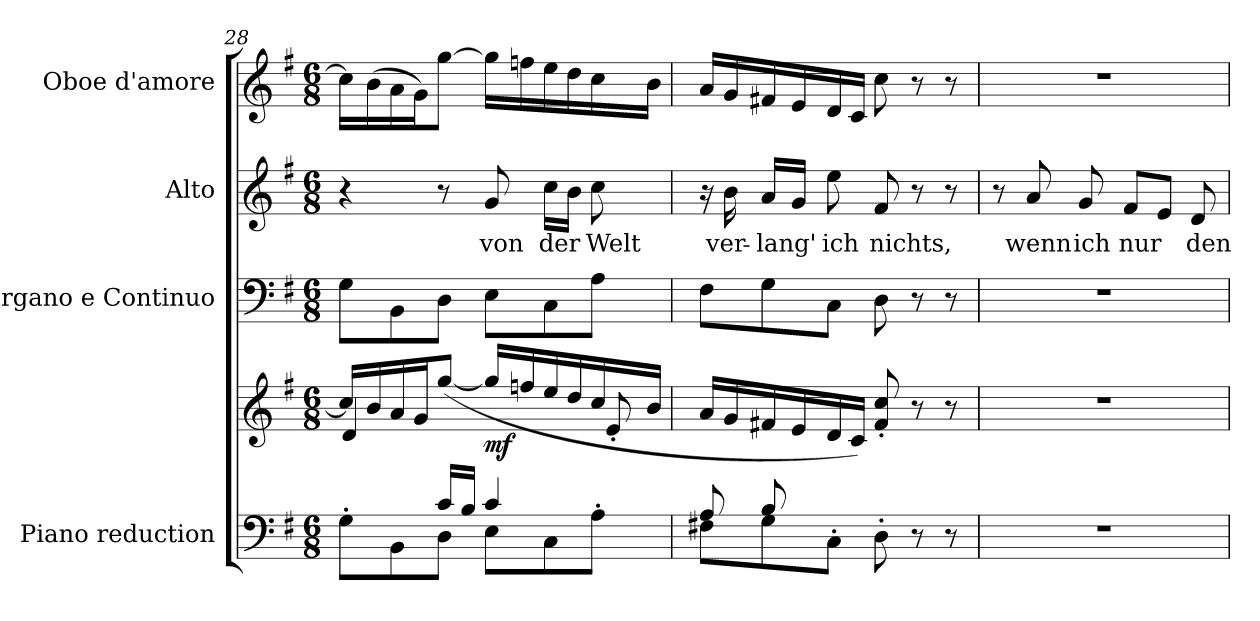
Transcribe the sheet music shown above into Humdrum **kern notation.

**kern	**kern	**dynam	**kern	**kern	**text	**kern
*part4	*part4	*part4	*part3	*part2	*part2	*part1
*staff5	*staff4	*staff4/5	*staff3	*staff2	*staff2	*staff1
*I"Piano reduction	*	*	*I"Organo e Continuo	*I"Alto	*	*I"Oboe d'amore
*I'Pno	*	*	*	*	*	*I'Ob
!!LO:LB:g=z
*clefF4	*clefG2	*	*clefF4	*clefG2	*	*clefG2
*k[f#]	*k[f#]	*	*k[f#]	*k[f#]	*	*k[f#]
*M6/8	*M6/8	*	*M6/8	*M6/8	*	*M6/8
=28	=28	=28	=28	=28	=28	=28
*^	*^	*	*	*	*	*
4ryy	8G'\L	16cc/LL]	(<4d/	.	8G\L	4r	.	16cc\LL]
.	.	16b/	.	.	.	.	.	(16b\
.	8BB\	16a/	.	.	8BB\	.	.	16a\
.	.	16g/J	.	.	.	.	.	16g\J)
16c/LL	8D\J	(>[>8gg/J	4.ryy	.	8D\J	8r	.	[8gg\J
16B/JJ)	.	.	.	.	.	.	.	.
!	!	!	!	!LO:DY:b	!	!	!LO:LY:b	!
4c/	8E\L	16gg/LL]	.	mf	8E\L	8g/	von	16gg\LL]
.	.	16ffn/	.	.	.	.	.	16ffn\
!	!	!	!	!	!	!	!LO:LY:b	!
.	8C\	16ee/	.	.	8C\	16cc\LL	der	16ee\
.	.	16dd/	.	.	.	16b\JJ	.	16dd\
!	!	!	!	!	!	!	!LO:LY:b	!
8ryy	8A'\J	16cc/	8e'/	.	8A\J	8cc\	Welt	16cc\
.	.	16b/JJ	.	.	.	.	.	16b\JJ
!!LO:PB:g=z
=29	=29	=29	=29	=29	=29	=29	=29	=29
8A/L	8F#X\L	16a/LL	4ryy	.	8F#\L	16r	.	16a/LL
!	!	!	!	!	!	!	!LO:LY:b	!
.	.	16g/	.	.	.	16b\	ver-	16g/
!	!	!	!	!	!	!	!LO:LY:b	!
8B/	8G\	16f#X/	.	.	8G\	16a/LL	lang'	16f#X/
.	.	16e/	.	.	.	16g/JJ	.	16e/
!	!	!	!	!	!	!	!LO:LY:b	!
2ryy	8C'\J	16d/	8g\J	.	8C\J	8ee\	ich	16d/
.	.	16c/JJ)	.	.	.	.	.	16c/JJ
!	!	!	!	!	!	!	!LO:LY:b	!
.	8D'\	8f#/' 8cc/'	8ryy	.	8D\	8f#/	nichts,	8cc\
.	8r	8r	8ryy	.	8r	8r	.	8r
.	8r	8r	8ryy	.	8r	8r	.	8r
*v	*v	*	*	*	*	*	*	*
*	*v	*v	*	*	*	*	*
=30	=30	=30	=30	=30	=30	=30
2.r	2.r	.	2.r	8r	.	2.r
!	!	!	!	!	!LO:LY:b	!
.	.	.	.	8a/	wenn	.
!	!	!	!	!	!LO:LY:b	!
.	.	.	.	8g/	ich	.
!	!	!	!	!	!LO:LY:b	!
.	.	.	.	8f#/L	nur	.
.	.	.	.	8e/J	.	.
!	!	!	!	!	!LO:LY:b	!
.	.	.	.	8d/	den	.
=	=	=	=	=	=	=
*-	*-	*-	*-	*-	*-	*-
